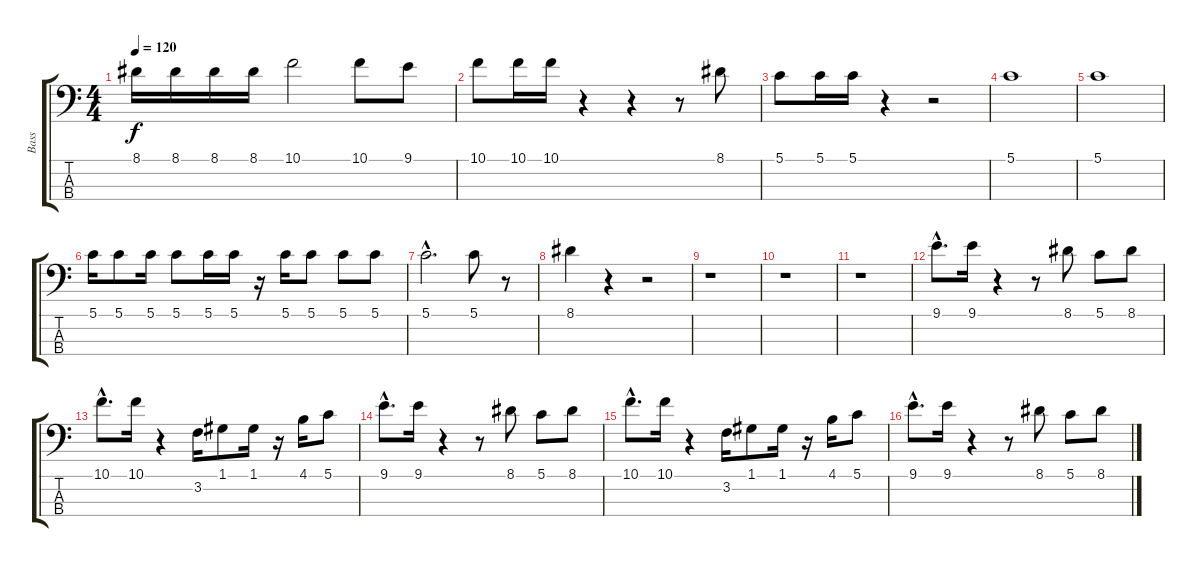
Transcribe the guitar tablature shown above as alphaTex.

\track ("Bass" "Bass") {instrument electricbasspick}
\staff {score tabs}
\tuning (G2 D2 A1 E1) {hide}
\ts (4 4)
\tempo 120
\clef f4
\ks c
8.1.16{dy f} 8.1.16 8.1.16 8.1.16 10.1.2 10.1.8 9.1.8 |
10.1.8 10.1.16 10.1.16 r.4 r.4 r.8 8.1.8 |
5.1.8 5.1.16 5.1.16 r.4 r.2 |
5.1.1 |
5.1.1 |
5.1.16 5.1.8 5.1.16 5.1.8 5.1.16 5.1.16 r.16 5.1.16 5.1.8 5.1.8 5.1.8 |
5.1{hac}.2{d} 5.1.8 r.8 |
8.1.4 r.4 r.2 |
r.1 |
r.1 |
r.1 |
9.1{hac}.8{d} 9.1.16 r.4 r.8 8.1.8 5.1.8 8.1.8 |
10.1{hac}.8{d} 10.1.16 r.4 3.2.16 1.1.8 1.1.16 r.16 4.1.16 5.1.8 |
9.1{hac}.8{d} 9.1.16 r.4 r.8 8.1.8 5.1.8 8.1.8 |
10.1{hac}.8{d} 10.1.16 r.4 3.2.16 1.1.8 1.1.16 r.16 4.1.16 5.1.8 |
9.1{hac}.8{d} 9.1.16 r.4 r.8 8.1.8 5.1.8 8.1.8
